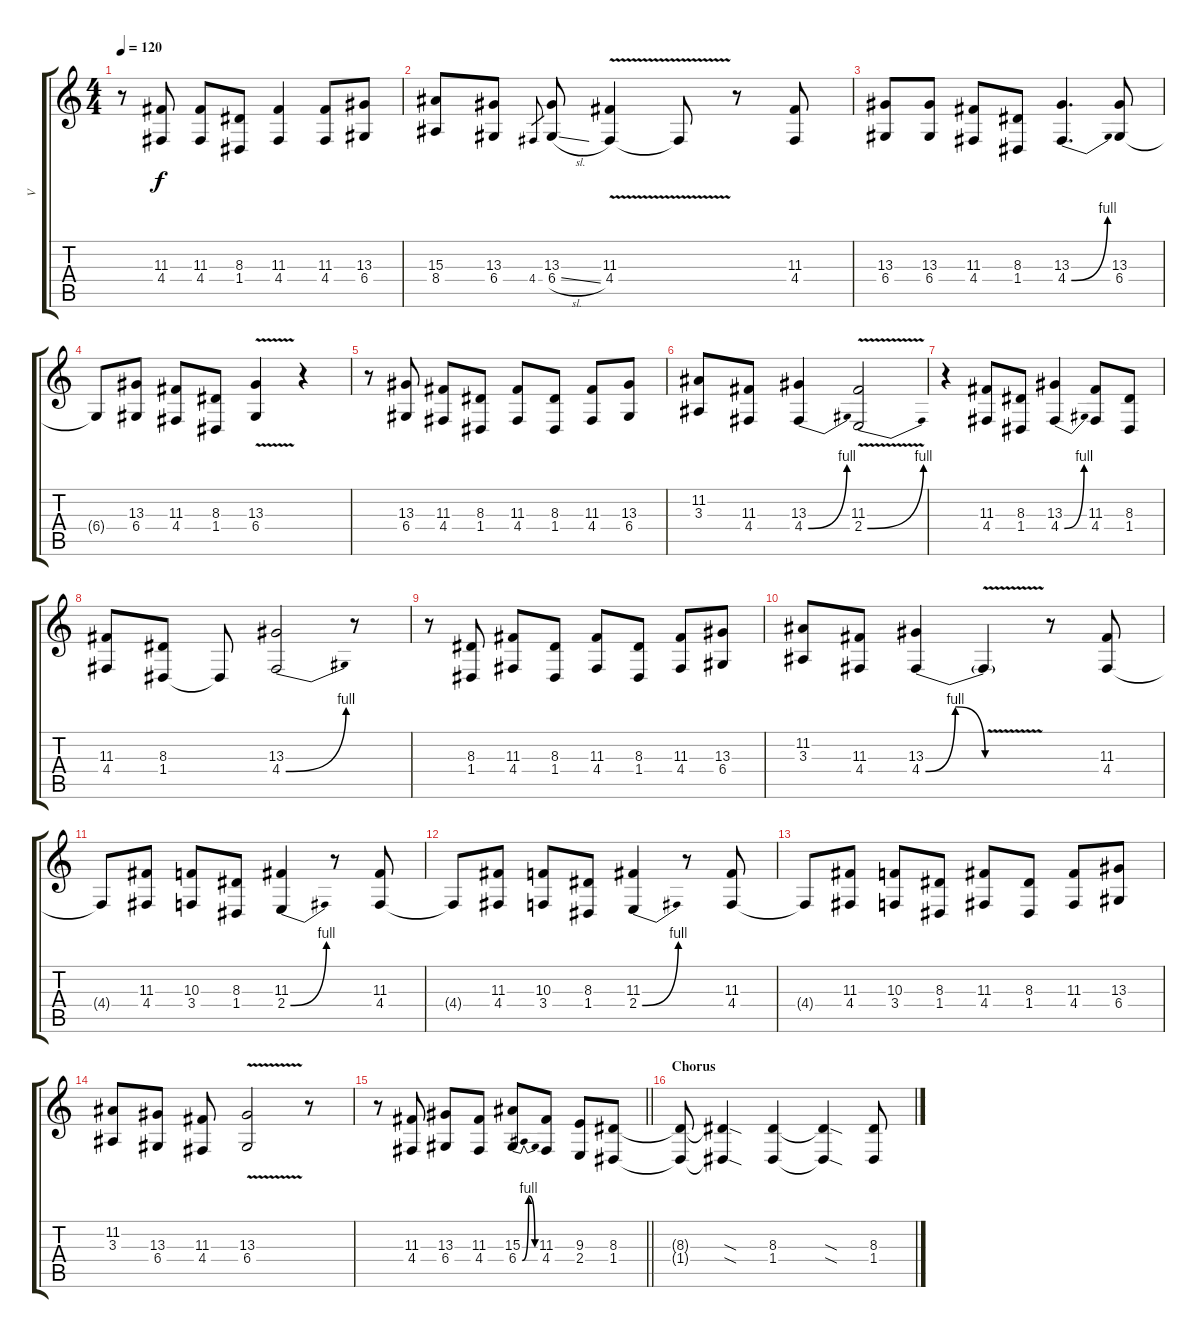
\track ("V" "V") {instrument sopranosax}
\staff {score tabs}
\tuning (E4 B3 G3 D3 A2 E2) {hide}
\ts (4 4)
\tempo 120
\clef g2
\ks c
r.8{dy f} (11.3 4.4).8 (11.3 4.4).8 (8.3 1.4).8 (11.3 4.4).4 (11.3 4.4).8 (13.3 6.4).8 |
(15.3 8.4).8 (13.3 6.4).8 4.4.8{gr} (13.3 6.4{sl}).8 (11.3 4.4{v}).4 4.4{t}.8 r.8 (11.3 4.4).8 |
(13.3 6.4).8 (13.3 6.4).8 (11.3 4.4).8 (8.3 1.4).8 (13.3 4.4{be (bend 0 0 60 4)}).4{d} (13.3 6.4).8 |
6.4{t}.8 (13.3 6.4).8 (11.3 4.4).8 (8.3 1.4).8 (13.3 6.4{v}).4 r.4 |
r.8 (13.3 6.4).8 (11.3 4.4).8 (8.3 1.4).8 (11.3 4.4).8 (8.3 1.4).8 (11.3 4.4).8 (13.3 6.4).8 |
(11.2 3.3).8 (11.3 4.4).8 (13.3 4.4{be (bend 0 0 60 4)}).4 (11.3 2.4{be (bend 0 0 60 4) v}).2 |
r.4 (11.3 4.4).8 (8.3 1.4).8 (13.3 4.4{be (bend 0 0 60 4)}).4 (11.3 4.4).8 (8.3 1.4).8 |
(11.3 4.4).8 (8.3 1.4).8 1.4{t}.8 (13.3 4.4{be (bend 0 0 60 4)}).2 r.8 |
r.8 (8.3 1.4).8 (11.3 4.4).8 (8.3 1.4).8 (11.3 4.4).8 (8.3 1.4).8 (11.3 4.4).8 (13.3 6.4).8 |
(11.2 3.3).8 (11.3 4.4).8 (13.3 4.4{be (bendrelease 0 0 30 4 30 4 60 0)}).4 4.4{v t}.4 r.8 (11.3 4.4).8 |
4.4{t}.8 (11.3 4.4).8 (10.3 3.4).8 (8.3 1.4).8 (11.3 2.4{be (bend 0 0 60 4)}).4 r.8 (11.3 4.4).8 |
4.4{t}.8 (11.3 4.4).8 (10.3 3.4).8 (8.3 1.4).8 (11.3 2.4{be (bend 0 0 60 4)}).4 r.8 (11.3 4.4).8 |
4.4{t}.8 (11.3 4.4).8 (10.3 3.4).8 (8.3 1.4).8 (11.3 4.4).8 (8.3 1.4).8 (11.3 4.4).8 (13.3 6.4).8 |
(11.2 3.3).8 (13.3 6.4).8 (11.3 4.4).8 (13.3 6.4{v}).2 r.8 |
\barLineRight lightlight
r.8 (11.3 4.4).8 (13.3 6.4).8 (11.3 4.4).8 (15.3 6.4{be (bendrelease 0 0 29 4 29 4 60 0)}).8 (11.3 4.4).8 (9.3 2.4).8 (8.3 1.4).8 |
\section ("" "Chorus")
(8.3{t} 1.4{t}).8 (8.3{sod t} 1.4{sod t}).4 (8.3 1.4).4 (8.3{sod t} 1.4{sod t}).4 (8.3 1.4).8
